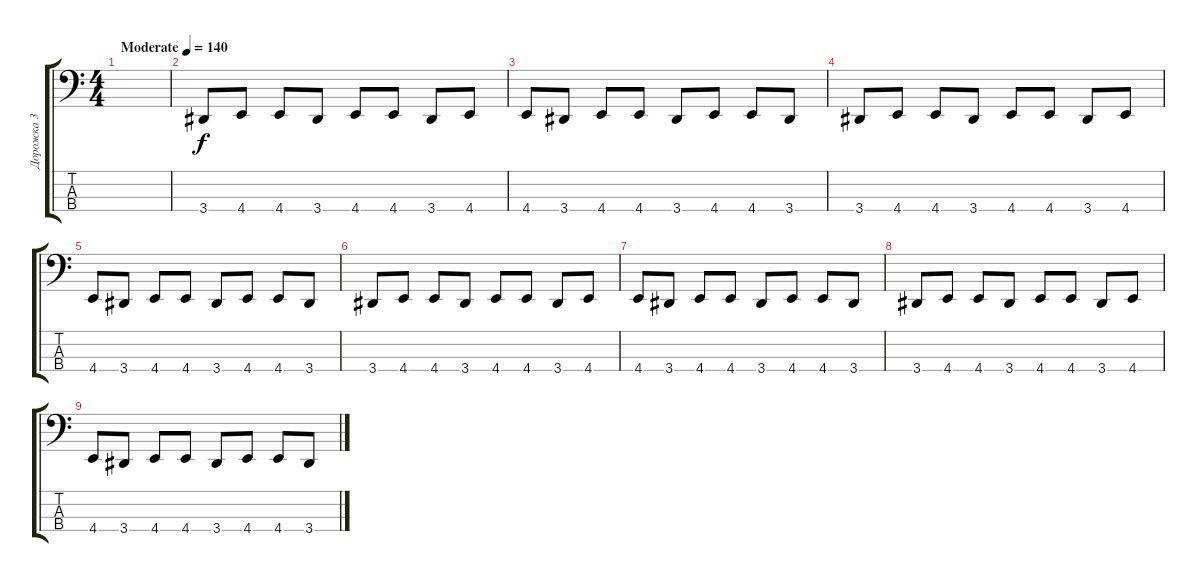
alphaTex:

\track ("Дорожка 3" "Дорожка 3") {instrument electricbassfinger}
\staff {score tabs}
\tuning (F2 C2 G1 C1) {hide}
\ts (4 4)
\tempo (140 "Moderate")
\clef f4
\ks c
|
3.4.8 4.4.8 4.4.8 3.4.8 4.4.8 4.4.8 3.4.8 4.4.8 |
4.4.8 3.4.8 4.4.8 4.4.8 3.4.8 4.4.8 4.4.8 3.4.8 |
3.4.8 4.4.8 4.4.8 3.4.8 4.4.8 4.4.8 3.4.8 4.4.8 |
4.4.8 3.4.8 4.4.8 4.4.8 3.4.8 4.4.8 4.4.8 3.4.8 |
3.4.8 4.4.8 4.4.8 3.4.8 4.4.8 4.4.8 3.4.8 4.4.8 |
4.4.8 3.4.8 4.4.8 4.4.8 3.4.8 4.4.8 4.4.8 3.4.8 |
3.4.8 4.4.8 4.4.8 3.4.8 4.4.8 4.4.8 3.4.8 4.4.8 |
4.4.8 3.4.8 4.4.8 4.4.8 3.4.8 4.4.8 4.4.8 3.4.8
